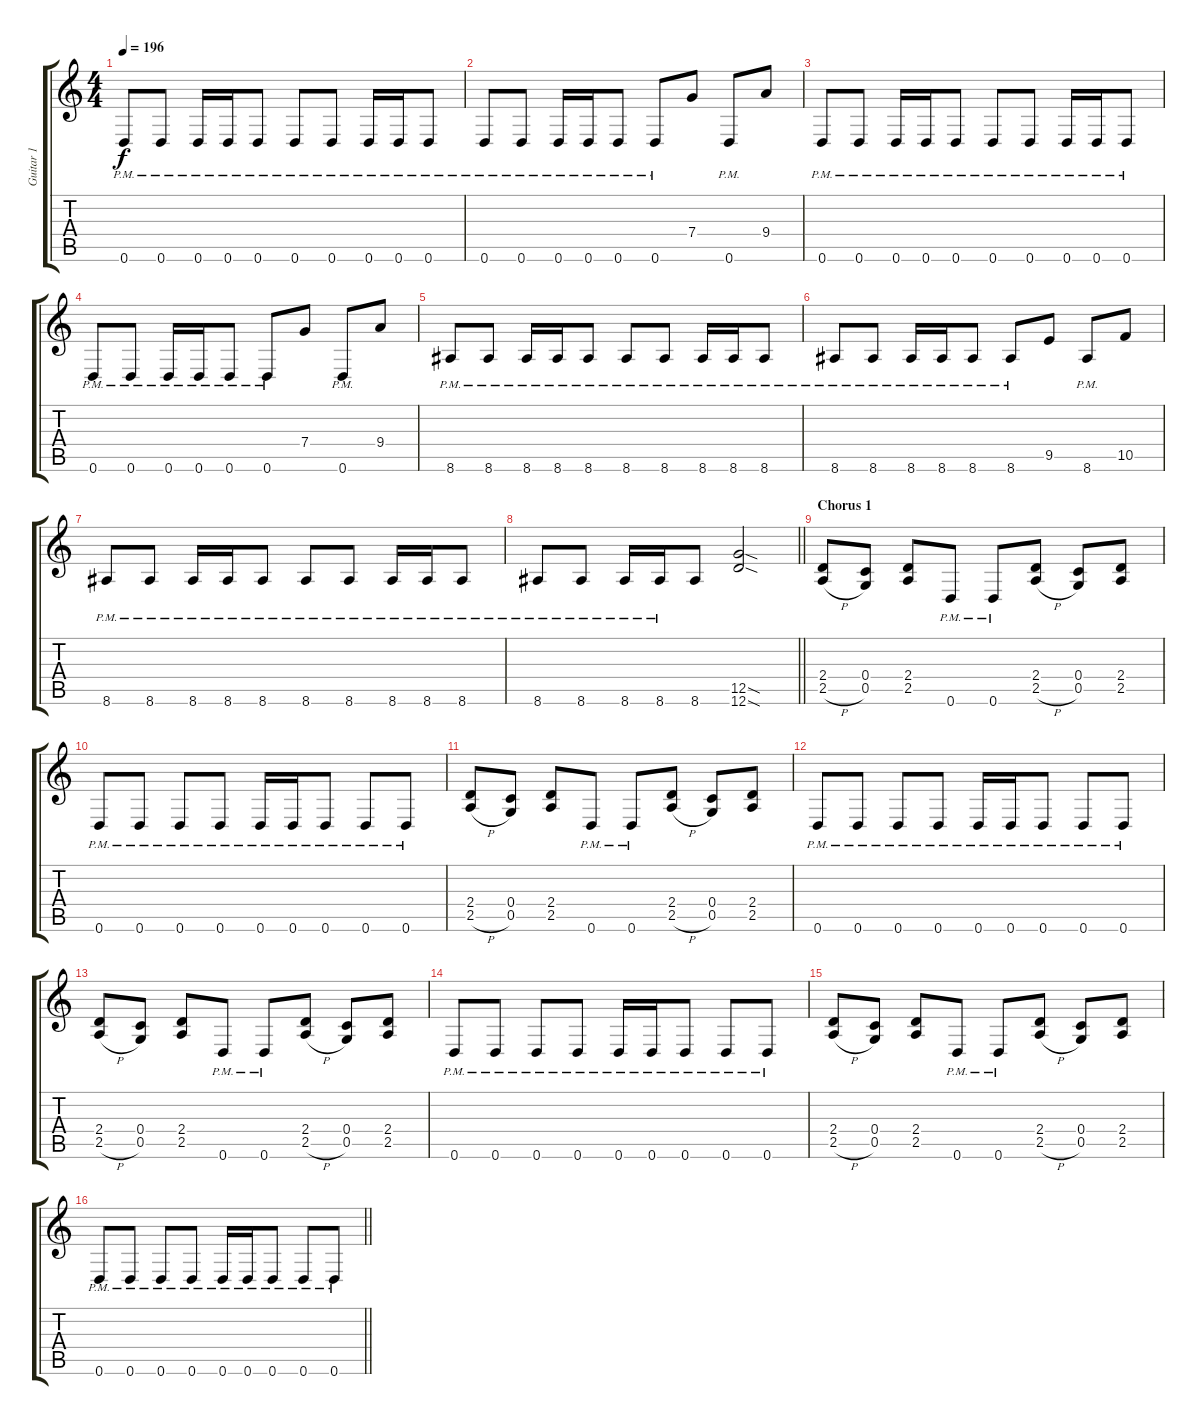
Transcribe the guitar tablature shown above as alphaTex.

\track ("Guitar 1" "Guitar 1") {instrument distortionguitar}
\staff {score tabs}
\tuning (D4 A3 F3 C3 G2 D2) {hide}
\ts (4 4)
\tempo 196
\clef g2
\ks c
0.6{pm}.8{dy f} 0.6{pm}.8 0.6{pm}.16 0.6{pm}.16 0.6{pm}.8 0.6{pm}.8 0.6{pm}.8 0.6{pm}.16 0.6{pm}.16 0.6{pm}.8 |
0.6{pm}.8 0.6{pm}.8 0.6{pm}.16 0.6{pm}.16 0.6{pm}.8 0.6{pm}.8 7.4.8 0.6{pm}.8 9.4.8 |
0.6{pm}.8 0.6{pm}.8 0.6{pm}.16 0.6{pm}.16 0.6{pm}.8 0.6{pm}.8 0.6{pm}.8 0.6{pm}.16 0.6{pm}.16 0.6{pm}.8 |
0.6{pm}.8 0.6{pm}.8 0.6{pm}.16 0.6{pm}.16 0.6{pm}.8 0.6{pm}.8 7.4.8 0.6{pm}.8 9.4.8 |
8.6{pm}.8 8.6{pm}.8 8.6{pm}.16 8.6{pm}.16 8.6{pm}.8 8.6{pm}.8 8.6{pm}.8 8.6{pm}.16 8.6{pm}.16 8.6{pm}.8 |
8.6{pm}.8 8.6{pm}.8 8.6{pm}.16 8.6{pm}.16 8.6{pm}.8 8.6{pm}.8 9.5.8 8.6{pm}.8 10.5.8 |
8.6{pm}.8 8.6{pm}.8 8.6{pm}.16 8.6{pm}.16 8.6{pm}.8 8.6{pm}.8 8.6{pm}.8 8.6{pm}.16 8.6{pm}.16 8.6{pm}.8 |
\barLineRight lightlight
8.6{pm}.8 8.6{pm}.8 8.6{pm}.16 8.6{pm}.16 8.6.8 (12.5{sod} 12.6{sod}).2 |
\section ("" "Chorus 1")
(2.4 2.5{h}).8 (0.4 0.5).8 (2.4 2.5).8 0.6{pm}.8 0.6{pm}.8 (2.4 2.5{h}).8 (0.4 0.5).8 (2.4 2.5).8 |
0.6{pm}.8 0.6{pm}.8 0.6{pm}.8 0.6{pm}.8 0.6{pm}.16 0.6{pm}.16 0.6{pm}.8 0.6{pm}.8 0.6{pm}.8 |
(2.4 2.5{h}).8 (0.4 0.5).8 (2.4 2.5).8 0.6{pm}.8 0.6{pm}.8 (2.4 2.5{h}).8 (0.4 0.5).8 (2.4 2.5).8 |
0.6{pm}.8 0.6{pm}.8 0.6{pm}.8 0.6{pm}.8 0.6{pm}.16 0.6{pm}.16 0.6{pm}.8 0.6{pm}.8 0.6{pm}.8 |
(2.4 2.5{h}).8 (0.4 0.5).8 (2.4 2.5).8 0.6{pm}.8 0.6{pm}.8 (2.4 2.5{h}).8 (0.4 0.5).8 (2.4 2.5).8 |
0.6{pm}.8 0.6{pm}.8 0.6{pm}.8 0.6{pm}.8 0.6{pm}.16 0.6{pm}.16 0.6{pm}.8 0.6{pm}.8 0.6{pm}.8 |
(2.4 2.5{h}).8 (0.4 0.5).8 (2.4 2.5).8 0.6{pm}.8 0.6{pm}.8 (2.4 2.5{h}).8 (0.4 0.5).8 (2.4 2.5).8 |
\barLineRight lightlight
0.6{pm}.8 0.6{pm}.8 0.6{pm}.8 0.6{pm}.8 0.6{pm}.16 0.6{pm}.16 0.6{pm}.8 0.6{pm}.8 0.6{pm}.8
